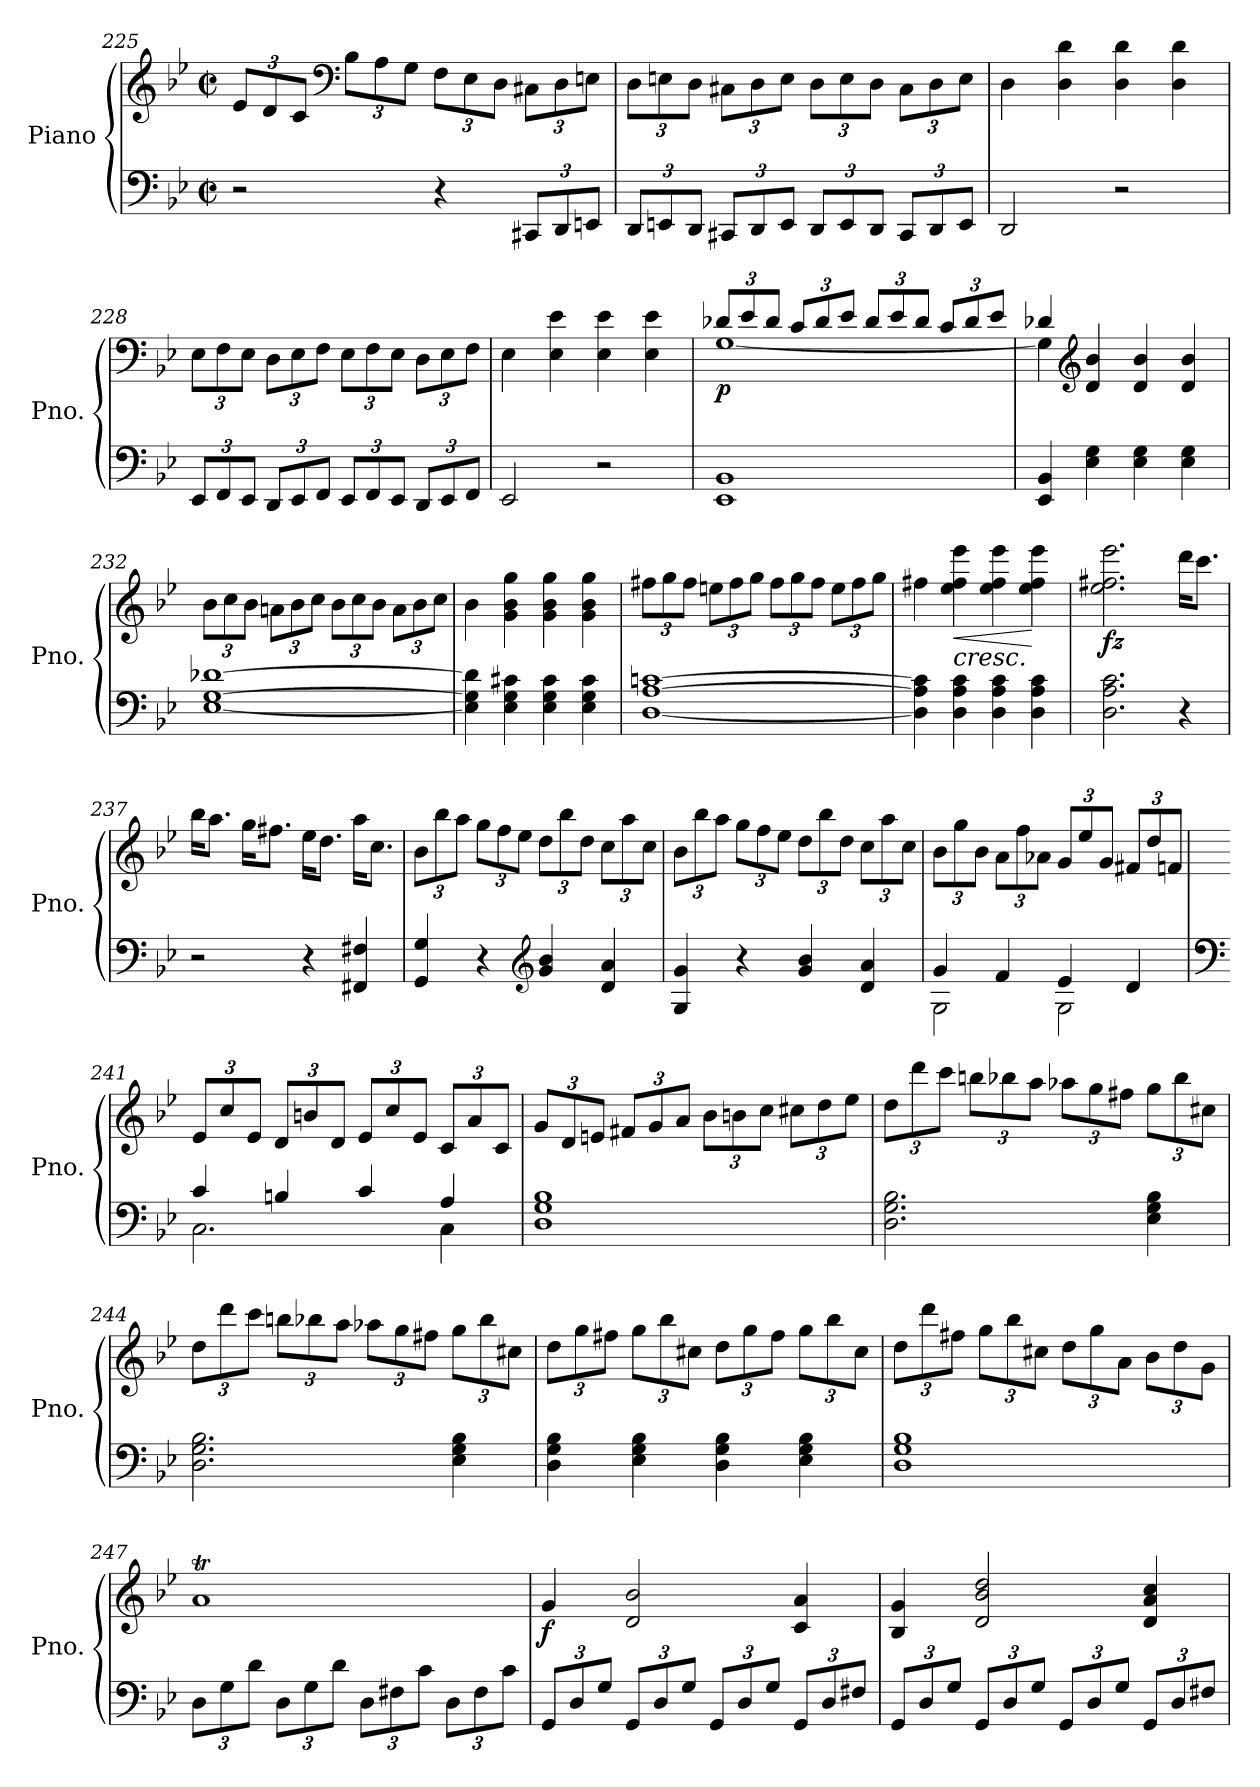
**kern	**kern	**dynam
*part1	*part1	*part1
*staff2	*staff1	*staff1/2
*I"Piano	*	*
*I'Pno.	*	*
*clefF4	*clefG2	*
*k[b-e-]	*k[b-e-]	*
*B-:	*B-:	*
*M2/2	*M2/2	*
*met(c|)	*met(c|)	*
*	*Xbrackettup	*
=225	=225	=225
2r	12e-/L	.
.	12d/	.
.	12c/J	.
*	*clefF4	*
.	12B-\L	.
.	12A\	.
.	12G\J	.
4r	12F\L	.
.	12E-\	.
.	12D\J	.
*Xbrackettup	*	*
12CC#X/L	12C#X\L	.
12DD/	12D\	.
12EEn/J	12En\J	.
=226	=226	=226
12DD/L	12D\L	.
12EEn/	12En\	.
12DD/J	12D\J	.
12CC#X/L	12C#X\L	.
12DD/	12D\	.
12EE/J	12E\J	.
12DD/L	12D\L	.
12EE/	12E\	.
12DD/J	12D\J	.
12CC#/L	12C#\L	.
12DD/	12D\	.
12EE/J	12E\J	.
!!LO:LB:g=z
=227	=227	=227
2DD/	4D\	.
.	4D\ 4d\	.
2r	4D\ 4d\	.
.	4D\ 4d\	.
!!LO:LB:g=z
=228	=228	=228
12EE-/L	12E-\L	.
12FF/	12F\	.
12EE-/J	12E-\J	.
12DD/L	12D\L	.
12EE-/	12E-\	.
12FF/J	12F\J	.
12EE-/L	12E-\L	.
12FF/	12F\	.
12EE-/J	12E-\J	.
12DD/L	12D\L	.
12EE-/	12E-\	.
12FF/J	12F\J	.
=229	=229	=229
2EE-/	4E-\	.
.	4E-\ 4e-\	.
2r	4E-\ 4e-\	.
.	4E-\ 4e-\	.
=230	=230	=230
*	*^	*
!	!	!	!LO:DY:b
1EE- 1BB-	12d-X/L	[1G	p
.	12e-/	.	.
.	12d-/J	.	.
.	12c/L	.	.
.	12d-/	.	.
.	12e-/J	.	.
.	12d-/L	.	.
.	12e-/	.	.
.	12d-/J	.	.
.	12c/L	.	.
.	12d-/	.	.
.	12e-/J	.	.
=231	=231	=231	=231
4EE-/ 4BB-/	4d-X/	4G\]	.
*	*clefG2	*	*
4E-\ 4G\	4d-/ 4b-/	4ryy	.
4E-\ 4G\	4d-/ 4b-/	2ryy	.
4E-\ 4G\	4d-/ 4b-/	.	.
*	*v	*v	*
!!LO:LB:g=z
=232	=232	=232
[1E- [1G [1d-X	12b-\L	.
.	12cc\	.
.	12b-\J	.
.	12an\L	.
.	12b-\	.
.	12cc\J	.
.	12b-\L	.
.	12cc\	.
.	12b-\J	.
.	12a\L	.
.	12b-\	.
.	12cc\J	.
=233	=233	=233
4E-\] 4G\] 4d-\]	4b-\	.
4E-\ 4G\ 4c#X\	4g\ 4b-\ 4gg\	.
4E-\ 4G\ 4c#\	4g\ 4b-\ 4gg\	.
4E-\ 4G\ 4c#\	4g\ 4b-\ 4gg\	.
=234	=234	=234
[1D [1A [1cn	12ff#X\L	.
.	12gg\	.
.	12ff#\J	.
.	12een\L	.
.	12ff#\	.
.	12gg\J	.
.	12ff#\L	.
.	12gg\	.
.	12ff#\J	.
.	12ee\L	.
.	12ff#\	.
.	12gg\J	.
=235	=235	=235
4D\] 4A\] 4c\]	4ff#X\	.
!	!LO:TX:b:i:t=cresc.	!
!	!	!LO:HP:b
4D\ 4A\ 4c\	4ee-\ 4ff#\ 4eee-\	<
4D\ 4A\ 4c\	4ee-\ 4ff#\ 4eee-\	.
4D\ 4A\ 4c\	4ee-\ 4ff#\ 4eee-\	[
=236	=236	=236
!	!	!LO:DY:b
2.D\ 2.A\ 2.c\	2.ee-\ 2.ff#X\ 2.eee-\	fz
4r	16ddd\KL	.
.	8.ccc\J	.
!!LO:PB:g=z
=237	=237	=237
2r	16bb-\KL	.
.	8.aa\J	.
.	16gg\KL	.
.	8.ff#X\J	.
4r	16ee-\KL	.
.	8.dd\J	.
4FF#X/ 4F#X/	16aa\KL	.
.	8.cc\J	.
=238	=238	=238
4GG/ 4G/	12b-\L	.
.	12bb-\	.
.	12aa\J	.
4r	12gg\L	.
.	12ff\	.
.	12ee-\J	.
*clefG2	*	*
4g/ 4b-/	12dd\L	.
.	12bb-\	.
.	12dd\J	.
4d/ 4a/	12cc\L	.
.	12aa\	.
.	12cc\J	.
=239	=239	=239
4G/ 4g/	12b-\L	.
.	12bb-\	.
.	12aa\J	.
4r	12gg\L	.
.	12ff\	.
.	12ee-\J	.
4g/ 4b-/	12dd\L	.
.	12bb-\	.
.	12dd\J	.
4d/ 4a/	12cc\L	.
.	12aa\	.
.	12cc\J	.
!!LO:LB:g=z
=240	=240	=240
*^	*	*
4g/	2G\	12b-\L	.
.	.	12gg\	.
.	.	12b-\J	.
4f/	.	12a\L	.
.	.	12ff\	.
.	.	12a-X\J	.
4e-/	2G\	12g/L	.
.	.	12ee-/	.
.	.	12g/J	.
4d/	.	12f#X/L	.
.	.	12dd/	.
.	.	12fn/J	.
!!LO:LB:g=z
=241	=241	=241	=241
*clefF4	*	*	*
4c/	2.C\	12e-/L	.
.	.	12cc/	.
.	.	12e-/J	.
4Bn/	.	12d/L	.
.	.	12bn/	.
.	.	12d/J	.
4c/	.	12e-/L	.
.	.	12cc/	.
.	.	12e-/J	.
4A/	4C\	12c/L	.
.	.	12a/	.
.	.	12c/J	.
*v	*v	*	*
=242	=242	=242
1D 1G 1B-	12g/L	.
.	12d/	.
.	12en/J	.
.	12f#X/L	.
.	12g/	.
.	12a/J	.
.	12b-\L	.
.	12bn\	.
.	12cc\J	.
.	12cc#X\L	.
.	12dd\	.
.	12ee-\J	.
=243	=243	=243
2.D\ 2.G\ 2.B-\	12dd\L	.
.	12ddd\	.
.	12ccc\J	.
.	12bbn\L	.
.	12bb-X\	.
.	12aa\J	.
.	12aa-X\L	.
.	12gg\	.
.	12ff#X\J	.
4E-\ 4G\ 4B-\	12gg\L	.
.	12bb-\	.
.	12cc#X\J	.
!!LO:LB:g=z
=244	=244	=244
2.D\ 2.G\ 2.B-\	12dd\L	.
.	12ddd\	.
.	12ccc\J	.
.	12bbn\L	.
.	12bb-X\	.
.	12aa\J	.
.	12aa-X\L	.
.	12gg\	.
.	12ff#X\J	.
4E-\ 4G\ 4B-\	12gg\L	.
.	12bb-\	.
.	12cc#X\J	.
=245	=245	=245
4D\ 4G\ 4B-\	12dd\L	.
.	12gg\	.
.	12ff#X\J	.
4E-\ 4G\ 4B-\	12gg\L	.
.	12bb-\	.
.	12cc#X\J	.
4D\ 4G\ 4B-\	12dd\L	.
.	12gg\	.
.	12ff#\J	.
4E-\ 4G\ 4B-\	12gg\L	.
.	12bb-\	.
.	12cc#\J	.
=246	=246	=246
1D 1G 1B-	12dd\L	.
.	12ddd\	.
.	12ff#X\J	.
.	12gg\L	.
.	12bb-\	.
.	12cc#X\J	.
.	12dd\L	.
.	12gg\	.
.	12a\J	.
.	12b-\L	.
.	12dd\	.
.	12g\J	.
!!LO:LB:g=z
=247	=247	=247
12D\L	1at	.
12G\	.	.
12d\J	.	.
12D\L	.	.
12G\	.	.
12d\J	.	.
12D\L	.	.
12F#X\	.	.
12c\J	.	.
12D\L	.	.
12F#\	.	.
12c\J	.	.
=248	=248	=248
!	!	!LO:DY:b
12GG/L	4g/	f
12D/	.	.
12G/J	.	.
12GG/L	2d/ 2b-/	.
12D/	.	.
12G/J	.	.
12GG/L	.	.
12D/	.	.
12G/J	.	.
12GG/L	4c/ 4a/	.
12D/	.	.
12F#X/J	.	.
=249	=249	=249
12GG/L	4B-/ 4g/	.
12D/	.	.
12G/J	.	.
12GG/L	2d/ 2b-/ 2dd/	.
12D/	.	.
12G/J	.	.
12GG/L	.	.
12D/	.	.
12G/J	.	.
12GG/L	4d/ 4a/ 4cc/	.
12D/	.	.
12F#X/J	.	.
=	=	=
*-	*-	*-
